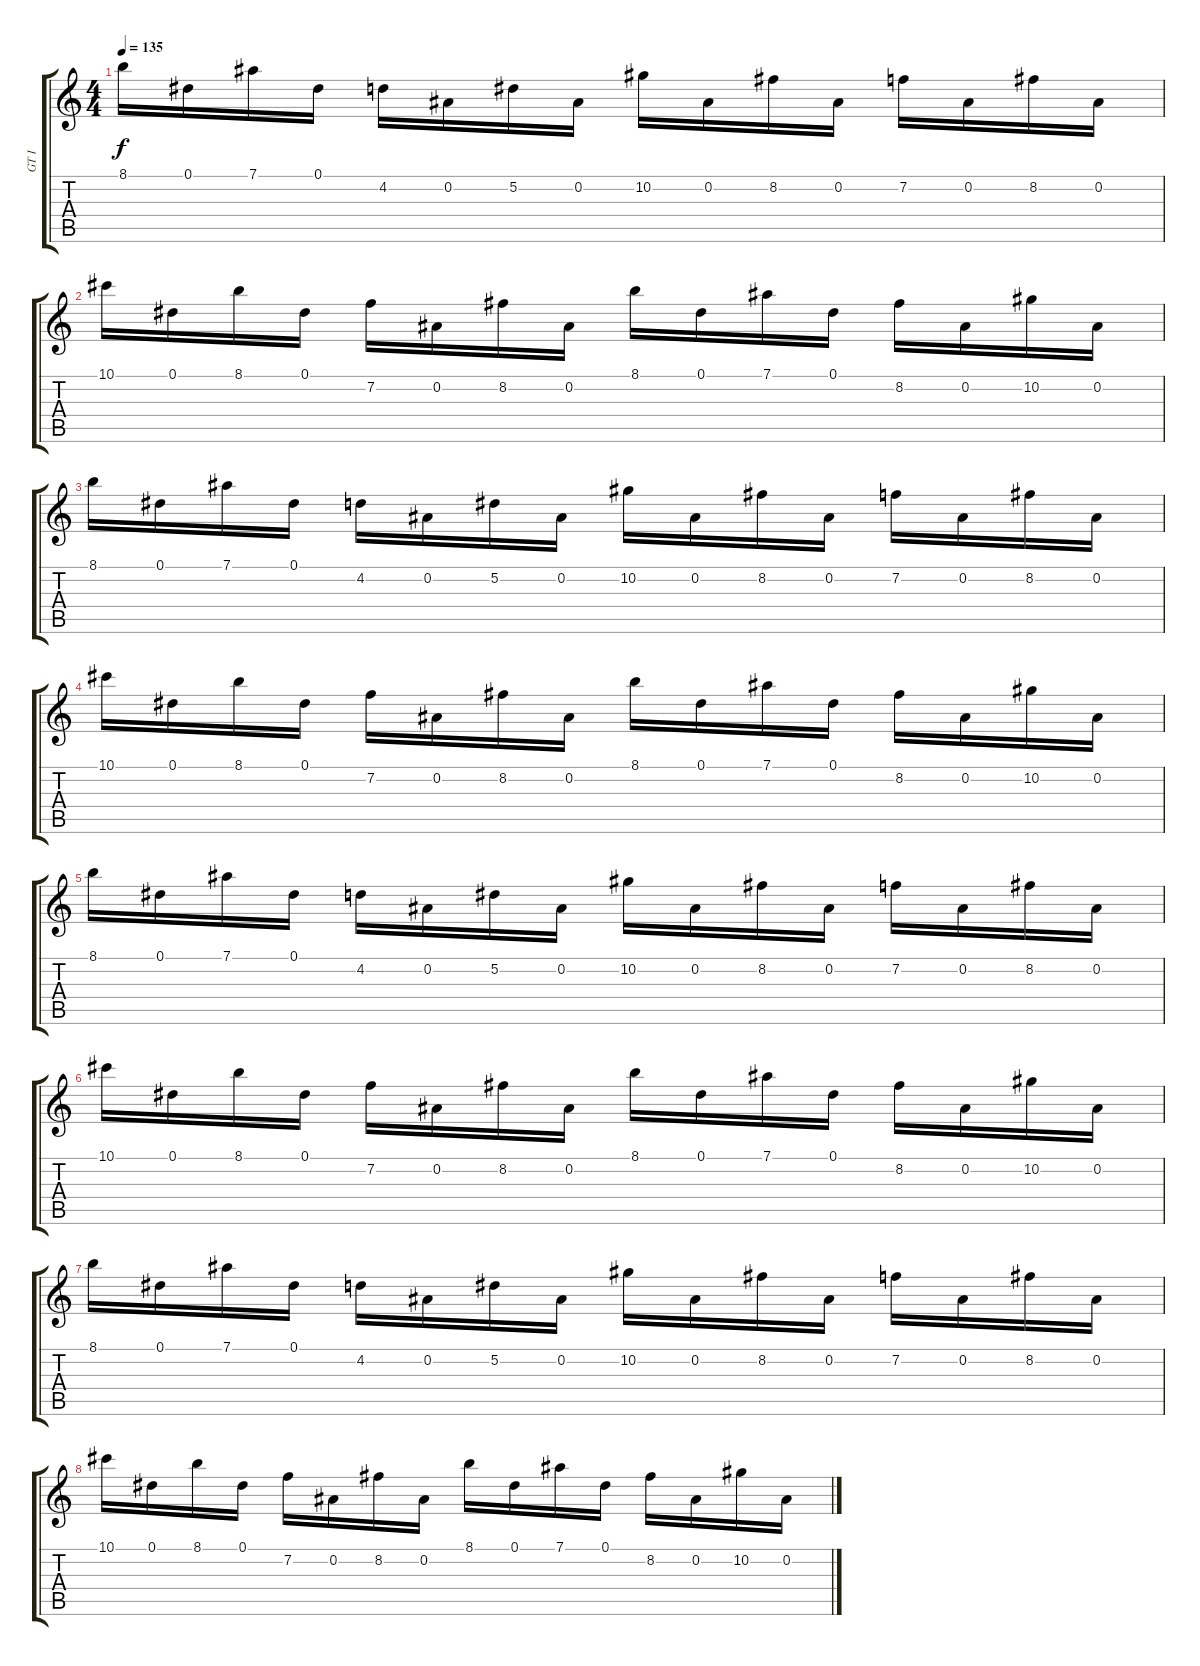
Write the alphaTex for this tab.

\track ("GT I" "GT I") {instrument distortionguitar}
\staff {score tabs}
\tuning (Eb4 Bb3 Gb3 Db3 Ab2 Eb2) {hide}
\ts (4 4)
\tempo 135
\clef g2
\ks c
8.1.16{dy f} 0.1.16 7.1.16 0.1.16 4.2.16 0.2.16 5.2.16 0.2.16 10.2.16 0.2.16 8.2.16 0.2.16 7.2.16 0.2.16 8.2.16 0.2.16 |
10.1.16 0.1.16 8.1.16 0.1.16 7.2.16 0.2.16 8.2.16 0.2.16 8.1.16 0.1.16 7.1.16 0.1.16 8.2.16 0.2.16 10.2.16 0.2.16 |
8.1.16 0.1.16 7.1.16 0.1.16 4.2.16 0.2.16 5.2.16 0.2.16 10.2.16 0.2.16 8.2.16 0.2.16 7.2.16 0.2.16 8.2.16 0.2.16 |
10.1.16 0.1.16 8.1.16 0.1.16 7.2.16 0.2.16 8.2.16 0.2.16 8.1.16 0.1.16 7.1.16 0.1.16 8.2.16 0.2.16 10.2.16 0.2.16 |
8.1.16 0.1.16 7.1.16 0.1.16 4.2.16 0.2.16 5.2.16 0.2.16 10.2.16 0.2.16 8.2.16 0.2.16 7.2.16 0.2.16 8.2.16 0.2.16 |
10.1.16 0.1.16 8.1.16 0.1.16 7.2.16 0.2.16 8.2.16 0.2.16 8.1.16 0.1.16 7.1.16 0.1.16 8.2.16 0.2.16 10.2.16 0.2.16 |
8.1.16 0.1.16 7.1.16 0.1.16 4.2.16 0.2.16 5.2.16 0.2.16 10.2.16 0.2.16 8.2.16 0.2.16 7.2.16 0.2.16 8.2.16 0.2.16 |
10.1.16 0.1.16 8.1.16 0.1.16 7.2.16 0.2.16 8.2.16 0.2.16 8.1.16 0.1.16 7.1.16 0.1.16 8.2.16 0.2.16 10.2.16 0.2.16
